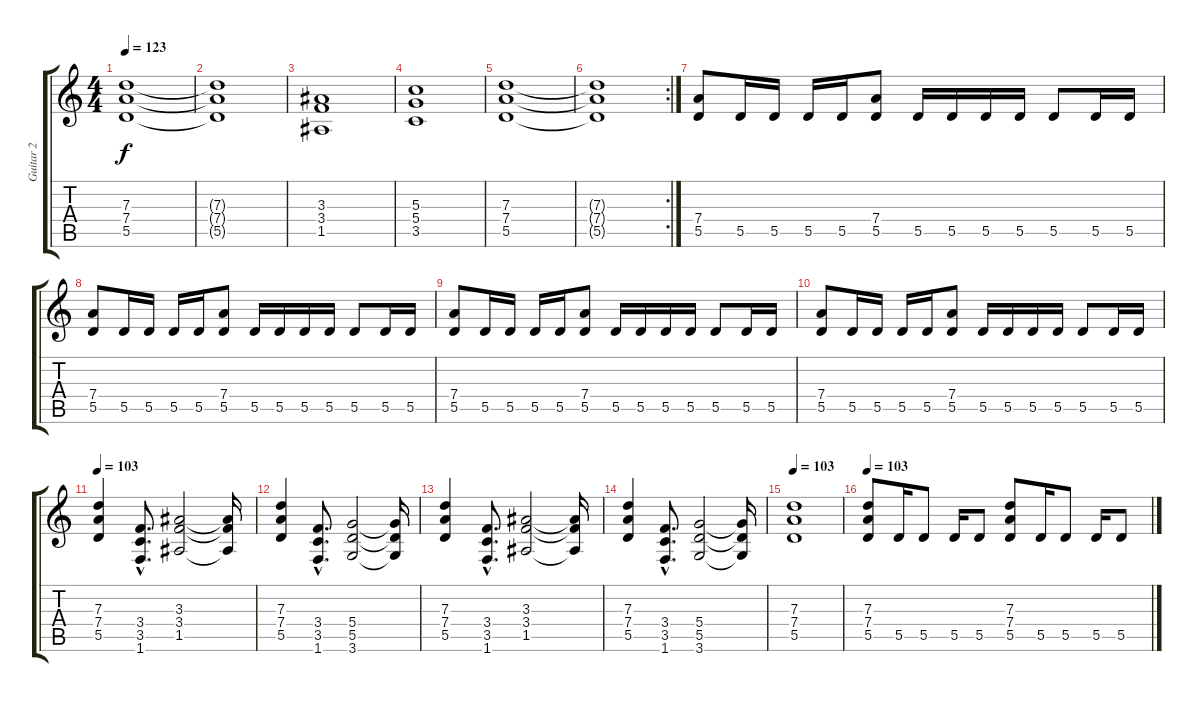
\track ("Guitar 2" "Guitar 2") {instrument distortionguitar}
\staff {score tabs}
\tuning (E4 B3 G3 D3 A2 E2) {hide}
\ts (4 4)
\tempo 123
\clef g2
\ks c
(7.3 7.4 5.5).1{dy f} |
(7.3{t} 7.4{t} 5.5{t}).1 |
(3.3 3.4 1.5).1 |
(5.3 5.4 3.5).1 |
(7.3 7.4 5.5).1 |
\rc 2
(7.3{t} 7.4{t} 5.5{t}).1 |
(7.4 5.5).8 5.5.16 5.5.16 5.5.16 5.5.16 (7.4 5.5).8 5.5.16 5.5.16 5.5.16 5.5.16 5.5.8 5.5.16 5.5.16 |
(7.4 5.5).8 5.5.16 5.5.16 5.5.16 5.5.16 (7.4 5.5).8 5.5.16 5.5.16 5.5.16 5.5.16 5.5.8 5.5.16 5.5.16 |
(7.4 5.5).8 5.5.16 5.5.16 5.5.16 5.5.16 (7.4 5.5).8 5.5.16 5.5.16 5.5.16 5.5.16 5.5.8 5.5.16 5.5.16 |
(7.4 5.5).8 5.5.16 5.5.16 5.5.16 5.5.16 (7.4 5.5).8 5.5.16 5.5.16 5.5.16 5.5.16 5.5.8 5.5.16 5.5.16 |
\tempo 103
(7.3 7.4 5.5).4 (3.4{hac} 3.5{hac} 1.6{hac}).8{d} (3.3 3.4 1.5).2 (3.3{t} 3.4{t} 1.5{t}).16 |
(7.3 7.4 5.5).4 (3.4{hac} 3.5{hac} 1.6{hac}).8{d} (5.4 5.5 3.6).2 (5.4{t} 5.5{t} 3.6{t}).16 |
(7.3 7.4 5.5).4 (3.4{hac} 3.5{hac} 1.6{hac}).8{d} (3.3 3.4 1.5).2 (3.3{t} 3.4{t} 1.5{t}).16 |
(7.3 7.4 5.5).4 (3.4{hac} 3.5{hac} 1.6{hac}).8{d} (5.4 5.5 3.6).2 (5.4{t} 5.5{t} 3.6{t}).16 |
\tempo 103
(7.3 7.4 5.5).1 |
\tempo 103
(7.3 7.4 5.5).8{volume 16} 5.5.16 5.5.8 5.5.16 5.5.8 (7.3 7.4 5.5).8 5.5.16 5.5.8 5.5.16 5.5.8
